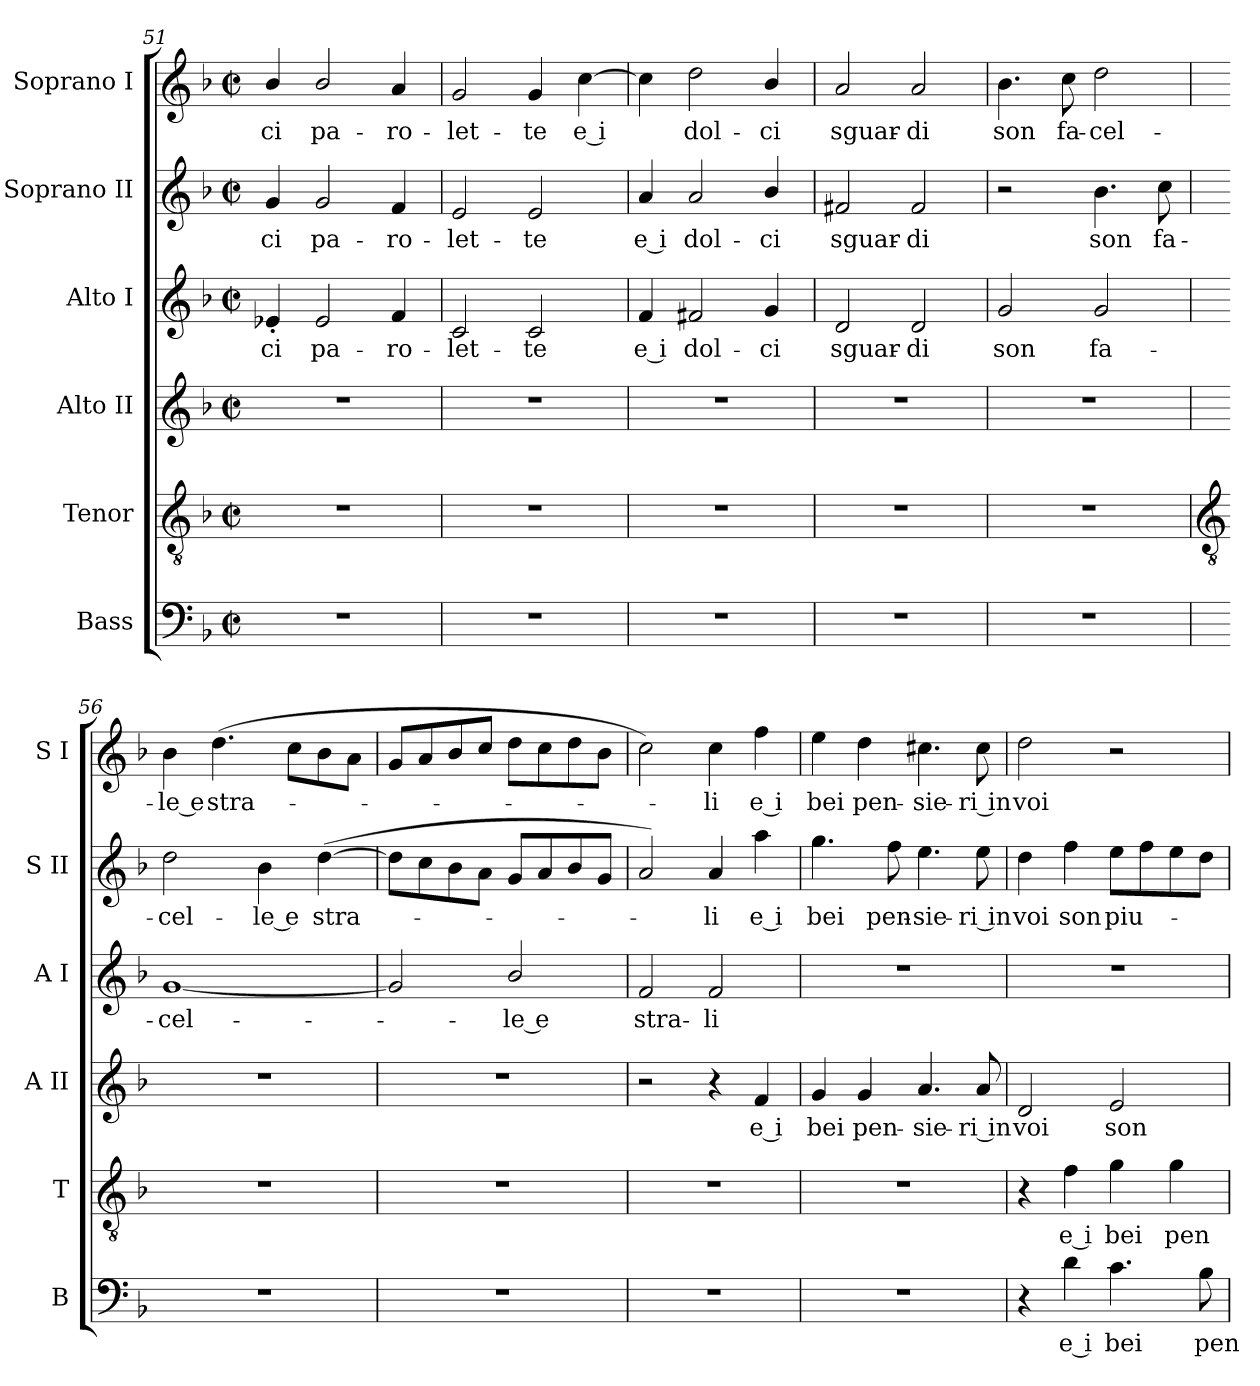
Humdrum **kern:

**kern	**text	**kern	**text	**kern	**text	**kern	**text	**kern	**text	**kern	**text
*part6	*part6	*part5	*part5	*part4	*part4	*part3	*part3	*part2	*part2	*part1	*part1
*staff6	*staff6	*staff5	*staff5	*staff4	*staff4	*staff3	*staff3	*staff2	*staff2	*staff1	*staff1
*I"Bass	*	*I"Tenor	*	*I"Alto II	*	*I"Alto I	*	*I"Soprano II	*	*I"Soprano I	*
*I'B	*	*I'T	*	*I'A II	*	*I'A I	*	*I'S II	*	*I'S I	*
*clefF4	*	*clefGv2	*	*clefG2	*	*clefG2	*	*clefG2	*	*clefG2	*
*k[b-]	*	*k[b-]	*	*k[b-]	*	*k[b-]	*	*k[b-]	*	*k[b-]	*
*F:	*	*F:	*	*F:	*	*F:	*	*F:	*	*F:	*
*M2/2	*	*M2/2	*	*M2/2	*	*M2/2	*	*M2/2	*	*M2/2	*
*met(c|)	*	*met(c|)	*	*met(c|)	*	*met(c|)	*	*met(c|)	*	*met(c|)	*
=51	=51	=51	=51	=51	=51	=51	=51	=51	=51	=51	=51
!	!	!	!	!	!	!	!LO:LY:b	!	!LO:LY:b	!	!LO:LY:b
1r	.	1r	.	1r	.	4e-X'	-ci	4g	-ci	4b-/	-ci
!	!	!	!	!	!	!	!LO:LY:b	!	!LO:LY:b	!	!LO:LY:b
.	.	.	.	.	.	2e-	pa-	2g	pa-	2b-/	pa-
!	!	!	!	!	!	!	!LO:LY:b	!	!LO:LY:b	!	!LO:LY:b
.	.	.	.	.	.	4f	-ro-	4f	-ro-	4a	-ro-
=52	=52	=52	=52	=52	=52	=52	=52	=52	=52	=52	=52
!	!	!	!	!	!	!	!LO:LY:b	!	!LO:LY:b	!	!LO:LY:b
1r	.	1r	.	1r	.	2c	-let-	2e	-let-	2g	-let-
!	!	!	!	!	!	!	!LO:LY:b	!	!LO:LY:b	!	!LO:LY:b
.	.	.	.	.	.	2c	-te	2e	-te	4g	-te
!	!	!	!	!	!	!	!	!	!	!	!LO:LY:b
.	.	.	.	.	.	.	.	.	.	[4cc	e i
=53	=53	=53	=53	=53	=53	=53	=53	=53	=53	=53	=53
!	!	!	!	!	!	!	!LO:LY:b	!	!LO:LY:b	!	!
1r	.	1r	.	1r	.	4f	e i	4a	e i	4cc]	.
!	!	!	!	!	!	!	!LO:LY:b	!	!LO:LY:b	!	!LO:LY:b
.	.	.	.	.	.	2f#X	dol-	2a	dol-	2dd	dol-
!	!	!	!	!	!	!	!LO:LY:b	!	!LO:LY:b	!	!LO:LY:b
.	.	.	.	.	.	4g	-ci	4b-/	-ci	4b-/	-ci
=54	=54	=54	=54	=54	=54	=54	=54	=54	=54	=54	=54
!	!	!	!	!	!	!	!LO:LY:b	!	!LO:LY:b	!	!LO:LY:b
1r	.	1r	.	1r	.	2d	sguar-	2f#X	sguar-	2a	sguar-
!	!	!	!	!	!	!	!LO:LY:b	!	!LO:LY:b	!	!LO:LY:b
.	.	.	.	.	.	2d	-di	2f#	-di	2a	-di
=55	=55	=55	=55	=55	=55	=55	=55	=55	=55	=55	=55
!	!	!	!	!	!	!	!LO:LY:b	!	!	!	!LO:LY:b
1r	.	1r	.	1r	.	2g	son	2r	.	4.b-	son
!	!	!	!	!	!	!	!	!	!	!	!LO:LY:b
.	.	.	.	.	.	.	.	.	.	8cc	fa-
!	!	!	!	!	!	!	!LO:LY:b	!	!LO:LY:b	!	!LO:LY:b
.	.	.	.	.	.	2g	fa-	4.b-	son	2dd	-cel-
!	!	!	!	!	!	!	!	!	!LO:LY:b	!	!
.	.	.	.	.	.	.	.	8cc	fa-	.	.
!!LO:LB:g=z
=56	=56	=56	=56	=56	=56	=56	=56	=56	=56	=56	=56
*	*	*clefGv2	*	*	*	*	*	*	*	*	*
!	!	!	!	!	!	!	!LO:LY:b	!	!LO:LY:b	!	!LO:LY:b
1r	.	1r	.	1r	.	[1g	-cel-	2dd	-cel-	4b-	-le e
!	!	!	!	!	!	!	!	!	!	!	!LO:LY:b
.	.	.	.	.	.	.	.	.	.	(>4.dd	stra-
!	!	!	!	!	!	!	!	!	!LO:LY:b	!	!
.	.	.	.	.	.	.	.	4b-	-le e	.	.
.	.	.	.	.	.	.	.	.	.	8ccL	.
!	!	!	!	!	!	!	!	!	!LO:LY:b	!	!
.	.	.	.	.	.	.	.	(<[4dd	stra-	8b-	.
.	.	.	.	.	.	.	.	.	.	8aJ	.
=57	=57	=57	=57	=57	=57	=57	=57	=57	=57	=57	=57
1r	.	1r	.	1r	.	2g]	.	8ddL]	.	8gL	.
.	.	.	.	.	.	.	.	8cc	.	8a	.
.	.	.	.	.	.	.	.	8b-	.	8b-	.
.	.	.	.	.	.	.	.	8aJ	.	8ccJ	.
!	!	!	!	!	!	!	!LO:LY:b	!	!	!	!
.	.	.	.	.	.	2b-/	le e	8gL	.	8ddL	.
.	.	.	.	.	.	.	.	8a	.	8cc	.
.	.	.	.	.	.	.	.	8b-	.	8dd	.
.	.	.	.	.	.	.	.	8gJ	.	8b-J	.
=58	=58	=58	=58	=58	=58	=58	=58	=58	=58	=58	=58
!	!	!	!	!	!	!	!LO:LY:b	!	!	!	!
1r	.	1r	.	2r	.	2f	stra-	2a)	.	2cc)	.
!	!	!	!	!	!	!	!LO:LY:b	!	!LO:LY:b	!	!LO:LY:b
.	.	.	.	4r	.	2f	-li	4a	li	4cc	li
!	!	!	!	!	!LO:LY:b	!	!	!	!LO:LY:b	!	!LO:LY:b
.	.	.	.	4f	e i	.	.	4aa	e i	4ff	e i
=59	=59	=59	=59	=59	=59	=59	=59	=59	=59	=59	=59
!	!	!	!	!	!LO:LY:b	!	!	!	!LO:LY:b	!	!LO:LY:b
1r	.	1r	.	4g	bei	1r	.	4.gg	bei	4ee	bei
!	!	!	!	!	!LO:LY:b	!	!	!	!	!	!LO:LY:b
.	.	.	.	4g	pen-	.	.	.	.	4dd	pen-
!	!	!	!	!	!	!	!	!	!LO:LY:b	!	!
.	.	.	.	.	.	.	.	8ff	pen-	.	.
!	!	!	!	!	!LO:LY:b	!	!	!	!LO:LY:b	!	!LO:LY:b
.	.	.	.	4.a	-sie-	.	.	4.ee	-sie-	4.cc#X	-sie-
!	!	!	!	!	!LO:LY:b	!	!	!	!LO:LY:b	!	!LO:LY:b
.	.	.	.	8a	-ri in	.	.	8ee	-ri in	8cc#	-ri in
=60	=60	=60	=60	=60	=60	=60	=60	=60	=60	=60	=60
!	!	!	!	!	!LO:LY:b	!	!	!	!LO:LY:b	!	!LO:LY:b
4r	.	4r	.	2d	voi	1r	.	4dd	voi	2dd	voi
!	!LO:LY:b	!	!LO:LY:b	!	!	!	!	!	!LO:LY:b	!	!
4d	e i	4f	e i	.	.	.	.	4ff	son	.	.
!	!LO:LY:b	!	!LO:LY:b	!	!LO:LY:b	!	!	!	!LO:LY:b	!	!
4.c	bei	4g	bei	2e	son	.	.	8eeL	piu-	2r	.
.	.	.	.	.	.	.	.	8ff	.	.	.
!	!	!	!LO:LY:b	!	!	!	!	!	!	!	!
.	.	4g	pen-	.	.	.	.	8ee	.	.	.
!	!LO:LY:b	!	!	!	!	!	!	!	!	!	!
8B-	pen-	.	.	.	.	.	.	8ddJ	.	.	.
=	=	=	=	=	=	=	=	=	=	=	=
*-	*-	*-	*-	*-	*-	*-	*-	*-	*-	*-	*-
